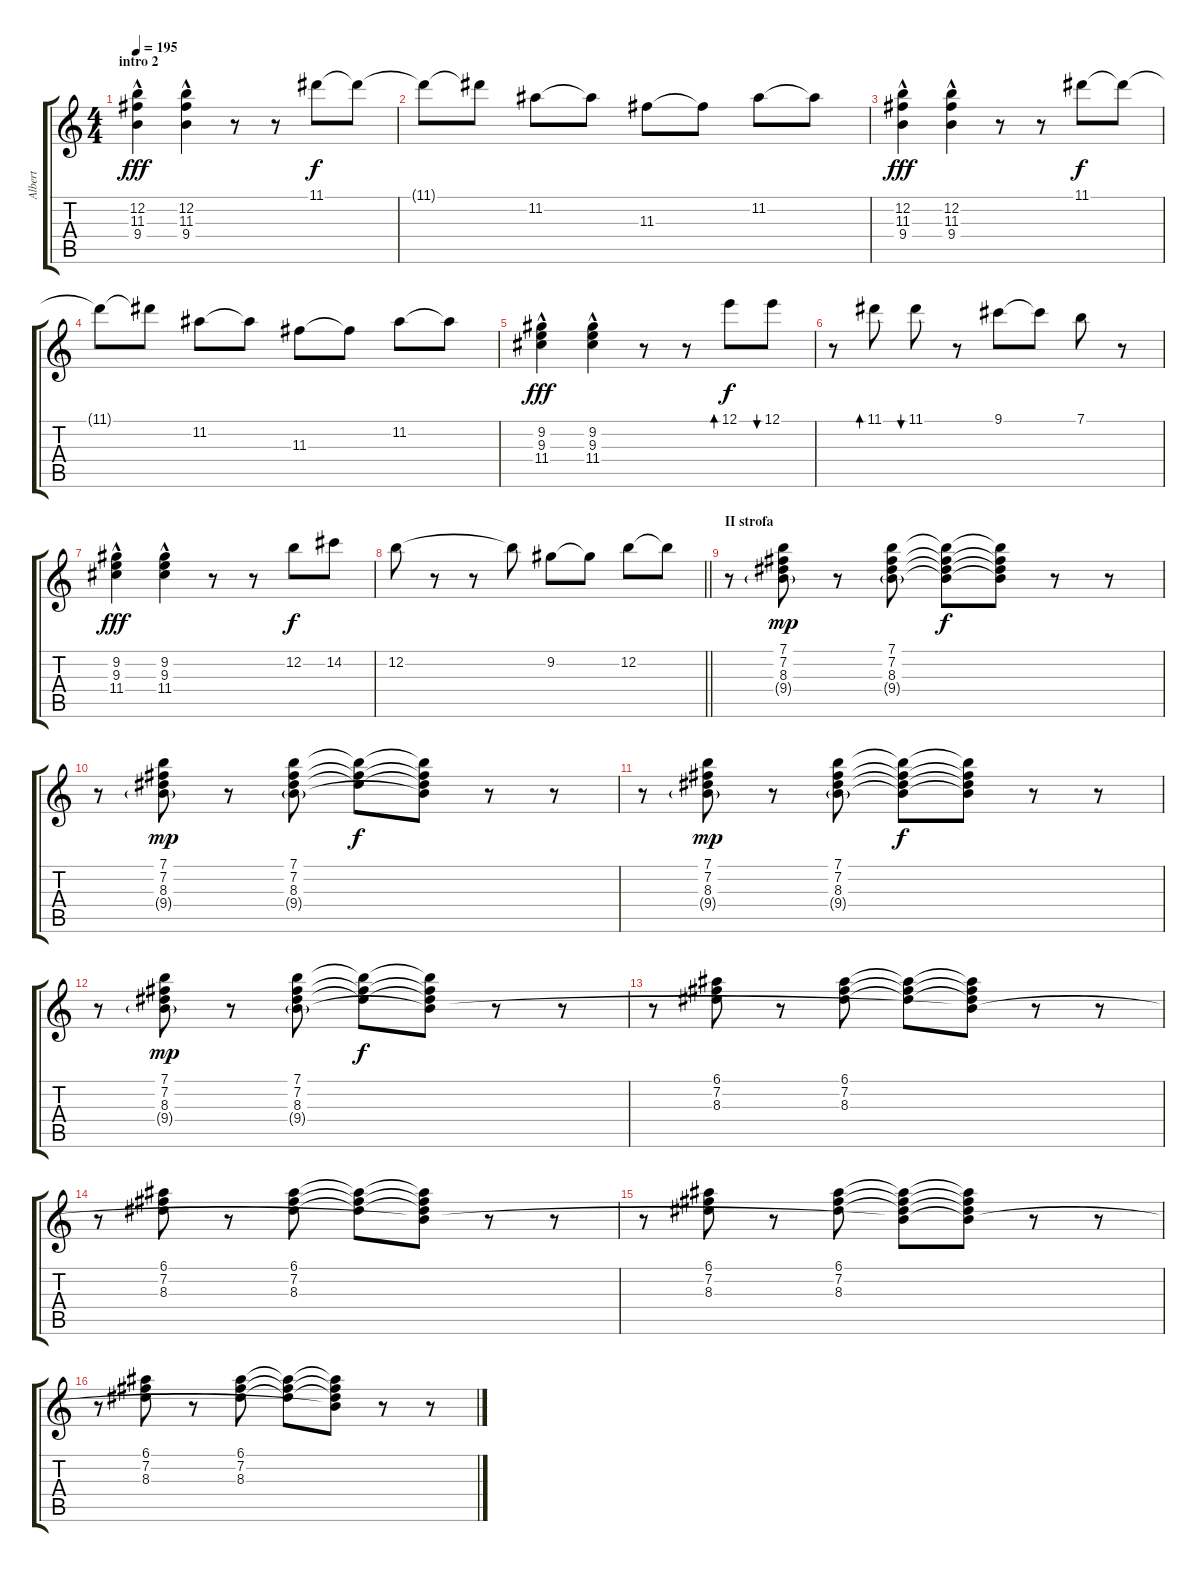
\track ("Albert " "Albert ") {instrument electricguitarjazz}
\staff {score tabs}
\tuning (E4 B3 G3 D3 A2 E2) {hide}
\ts (4 4)
\section ("" "intro 2")
\tempo 195
\clef g2
\ks c
(12.2{hac} 11.3{hac} 9.4{hac}).4{dy fff} (12.2 11.3{hac} 9.4{hac}).4 r.8 r.8 11.1.8{dy f} 11.1{t}.8 |
11.1{t}.8 11.1{t}.8 11.2.8 11.2{t}.8 11.3.8 11.3{t}.8 11.2.8 11.2{t}.8 |
(12.2{hac} 11.3{hac} 9.4{hac}).4{dy fff} (12.2 11.3{hac} 9.4{hac}).4 r.8 r.8 11.1.8{dy f} 11.1{t}.8 |
11.1{t}.8 11.1{t}.8 11.2.8 11.2{t}.8 11.3.8 11.3{t}.8 11.2.8 11.2{t}.8 |
(9.2{hac} 9.3{hac} 11.4).4{dy fff} (9.2 9.3{hac} 11.4).4 r.8 r.8 12.1.8{bd 30 dy f} 12.1.8{bu 30} |
r.8 11.1.8{bd 30} 11.1.8{bu 30} r.8 9.1.8 9.1{t}.8 7.1.8 r.8 |
(9.2{hac} 9.3{hac} 11.4).4{dy fff} (9.2 9.3{hac} 11.4).4 r.8 r.8 12.2.8{dy f} 14.2.8 |
\barLineRight lightlight
12.2.8 r.8 r.8 12.2{t}.8 9.2.8 9.2{t}.8 12.2.8 12.2{t}.8 |
\section ("" "II strofa")
r.8 (7.1 7.2 8.3 9.4{g}).8{dy mp} r.8 (7.1 7.2 8.3 9.4{g}).8 (7.1{t} 7.2{t} 8.3{t} 9.4{t}).8{dy f} (7.1{t} 7.2{t} 8.3{t} 9.4{t}).8 r.8 r.8 |
r.8 (7.1 7.2 8.3 9.4{g}).8{dy mp} r.8 (7.1 7.2 8.3 9.4{g}).8 (7.1{t} 7.2{t} 8.3{t}).8{dy f} (7.1{t} 7.2{t} 8.3{t} 9.4{t}).8 r.8 r.8 |
r.8 (7.1 7.2 8.3 9.4{g}).8{dy mp} r.8 (7.1 7.2 8.3 9.4{g}).8 (7.1{t} 7.2{t} 8.3{t} 9.4{t}).8{dy f} (7.1{t} 7.2{t} 8.3{t} 9.4{t}).8 r.8 r.8 |
r.8 (7.1 7.2 8.3 9.4{g}).8{dy mp} r.8 (7.1 7.2 8.3 9.4{g}).8 (7.1{t} 7.2{t} 8.3{t}).8{dy f} (7.1{t} 7.2{t} 8.3{t} 9.4{t}).8 r.8 r.8 |
r.8 (6.1 7.2 8.3).8 r.8 (6.1 7.2 8.3).8 (6.1{t} 7.2{t} 8.3{t}).8 (6.1{t} 7.2{t} 8.3{t} 9.4{t}).8 r.8 r.8 |
r.8 (6.1 7.2 8.3).8 r.8 (6.1 7.2 8.3).8 (6.1{t} 7.2{t} 8.3{t}).8 (6.1{t} 7.2{t} 8.3{t} 9.4{t}).8 r.8 r.8 |
r.8 (6.1 7.2 8.3).8 r.8 (6.1 7.2 8.3).8 (6.1{t} 7.2{t} 8.3{t} 9.4{t}).8 (6.1{t} 7.2{t} 8.3{t} 9.4{t}).8 r.8 r.8 |
r.8 (6.1 7.2 8.3).8 r.8 (6.1 7.2 8.3).8 (6.1{t} 7.2{t} 8.3{t}).8 (6.1{t} 7.2{t} 8.3{t} 9.4{t}).8 r.8 r.8
